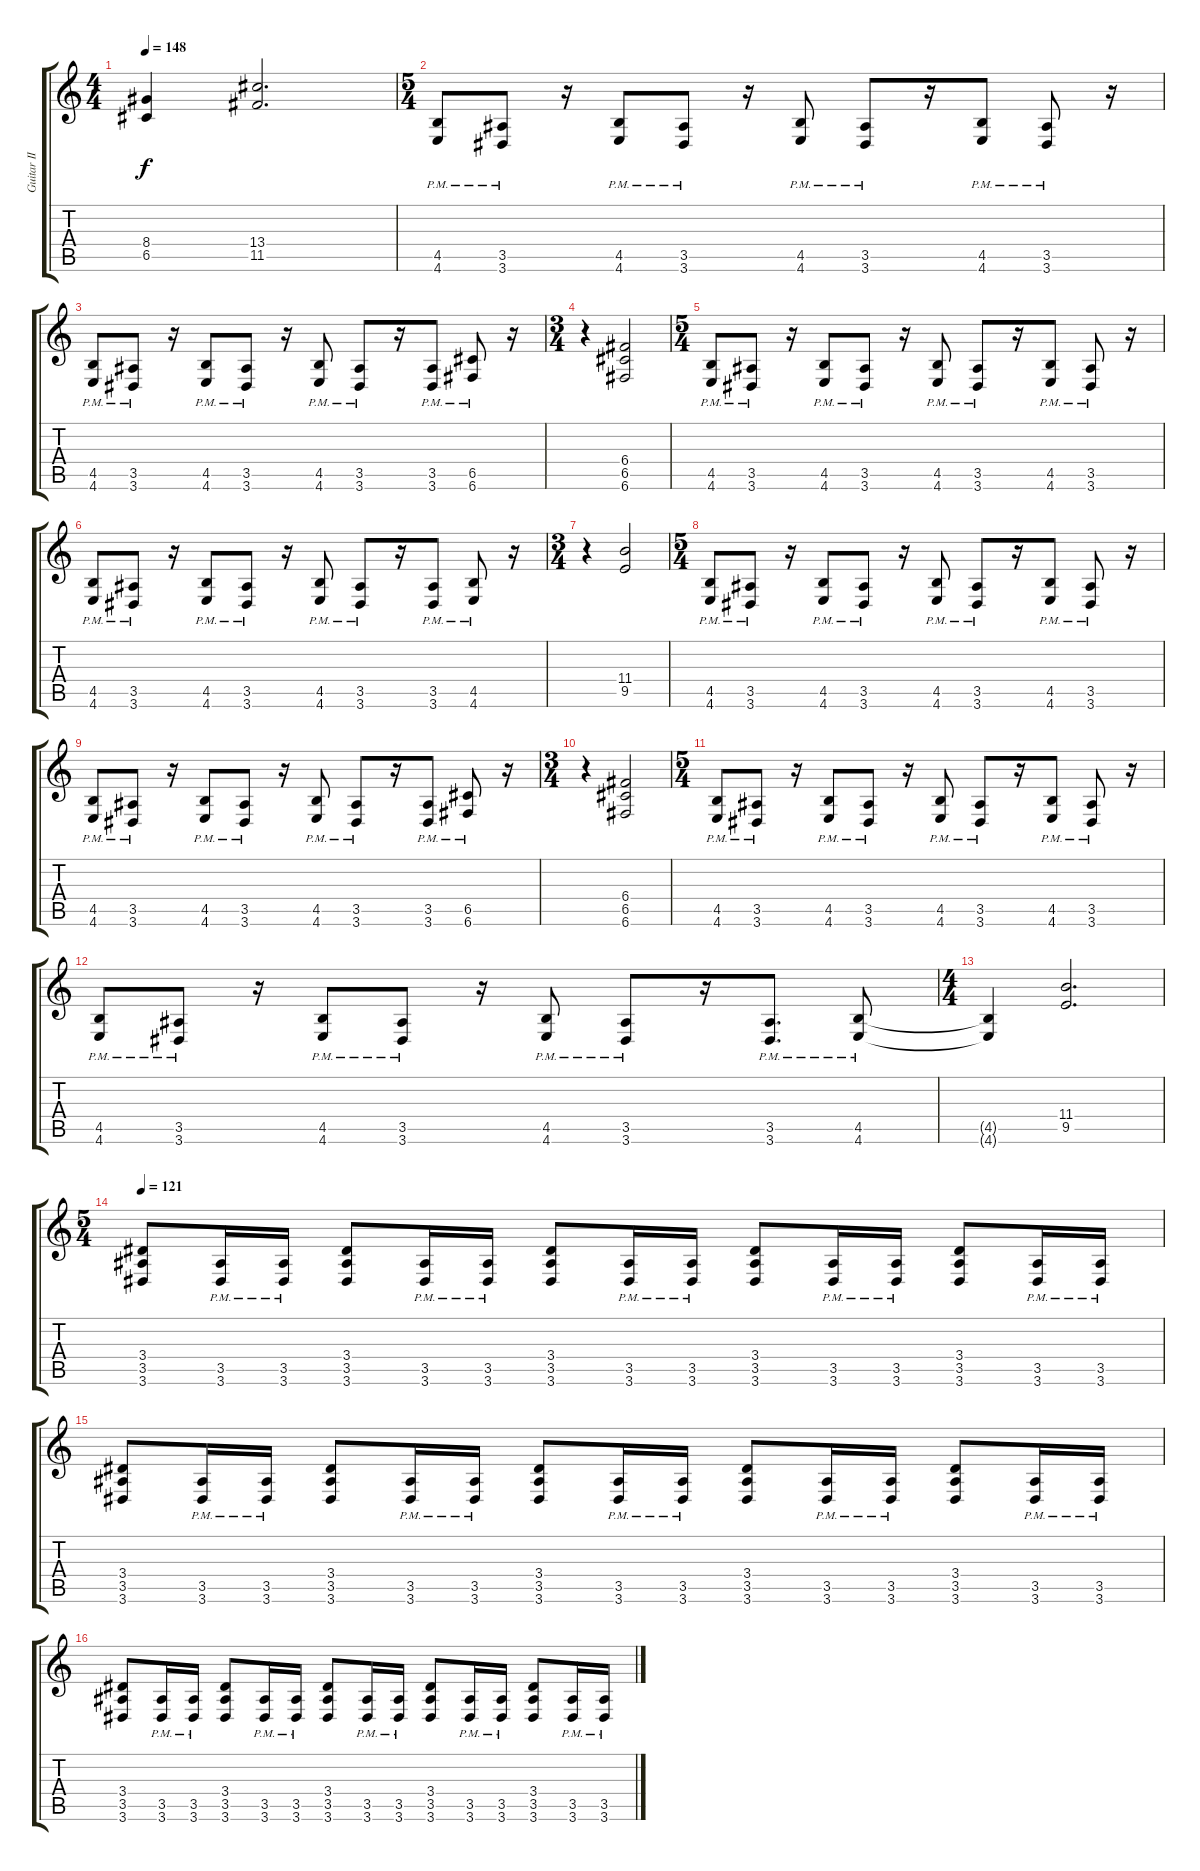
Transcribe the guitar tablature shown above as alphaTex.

\track ("Guitar II" "Guitar II") {instrument overdrivenguitar}
\staff {score tabs}
\tuning (D4 A3 F3 C3 G2 C2) {hide}
\ts (4 4)
\tempo 148
\clef g2
\ks c
(8.4 6.5).4{dy f} (13.4 11.5).2{d} |
\ts (5 4)
(4.5{pm} 4.6{pm}).8 (3.5{pm} 3.6{pm}).8 r.16 (4.5{pm} 4.6{pm}).8 (3.5{pm} 3.6{pm}).8 r.16 (4.5{pm} 4.6{pm}).8 (3.5{pm} 3.6{pm}).8 r.16 (4.5{pm} 4.6{pm}).8 (3.5{pm} 3.6{pm}).8 r.16 |
(4.5{pm} 4.6{pm}).8 (3.5{pm} 3.6{pm}).8 r.16 (4.5{pm} 4.6{pm}).8 (3.5{pm} 3.6{pm}).8 r.16 (4.5{pm} 4.6{pm}).8 (3.5{pm} 3.6{pm}).8 r.16 (3.5{pm} 3.6{pm}).8 (6.5{pm} 6.6{pm}).8 r.16 |
\ts (3 4)
r.4 (6.4 6.5 6.6).2 |
\ts (5 4)
(4.5{pm} 4.6{pm}).8 (3.5{pm} 3.6{pm}).8 r.16 (4.5{pm} 4.6{pm}).8 (3.5{pm} 3.6{pm}).8 r.16 (4.5{pm} 4.6{pm}).8 (3.5{pm} 3.6{pm}).8 r.16 (4.5{pm} 4.6{pm}).8 (3.5{pm} 3.6{pm}).8 r.16 |
(4.5{pm} 4.6{pm}).8 (3.5{pm} 3.6{pm}).8 r.16 (4.5{pm} 4.6{pm}).8 (3.5{pm} 3.6{pm}).8 r.16 (4.5{pm} 4.6{pm}).8 (3.5{pm} 3.6{pm}).8 r.16 (3.5{pm} 3.6{pm}).8 (4.5{pm} 4.6{pm}).8 r.16 |
\ts (3 4)
r.4 (11.4 9.5).2 |
\ts (5 4)
(4.5{pm} 4.6{pm}).8 (3.5{pm} 3.6{pm}).8 r.16 (4.5{pm} 4.6{pm}).8 (3.5{pm} 3.6{pm}).8 r.16 (4.5{pm} 4.6{pm}).8 (3.5{pm} 3.6{pm}).8 r.16 (4.5{pm} 4.6{pm}).8 (3.5{pm} 3.6{pm}).8 r.16 |
(4.5{pm} 4.6{pm}).8 (3.5{pm} 3.6{pm}).8 r.16 (4.5{pm} 4.6{pm}).8 (3.5{pm} 3.6{pm}).8 r.16 (4.5{pm} 4.6{pm}).8 (3.5{pm} 3.6{pm}).8 r.16 (3.5{pm} 3.6{pm}).8 (6.5{pm} 6.6{pm}).8 r.16 |
\ts (3 4)
r.4 (6.4 6.5 6.6).2 |
\ts (5 4)
(4.5{pm} 4.6{pm}).8 (3.5{pm} 3.6{pm}).8 r.16 (4.5{pm} 4.6{pm}).8 (3.5{pm} 3.6{pm}).8 r.16 (4.5{pm} 4.6{pm}).8 (3.5{pm} 3.6{pm}).8 r.16 (4.5{pm} 4.6{pm}).8 (3.5{pm} 3.6{pm}).8 r.16 |
(4.5{pm} 4.6{pm}).8 (3.5{pm} 3.6{pm}).8 r.16 (4.5{pm} 4.6{pm}).8 (3.5{pm} 3.6{pm}).8 r.16 (4.5{pm} 4.6{pm}).8 (3.5{pm} 3.6{pm}).8 r.16 (3.5{pm} 3.6{pm}).8{d} (4.5{pm} 4.6{pm}).8 |
\ts (4 4)
(4.5{t} 4.6{t}).4 (11.4 9.5).2{d} |
\ts (5 4)
\tempo 121
(3.4 3.5 3.6).8 (3.5{pm} 3.6{pm}).16 (3.5{pm} 3.6{pm}).16 (3.4 3.5 3.6).8 (3.5{pm} 3.6{pm}).16 (3.5{pm} 3.6{pm}).16 (3.4 3.5 3.6).8 (3.5{pm} 3.6{pm}).16 (3.5{pm} 3.6{pm}).16 (3.4 3.5 3.6).8 (3.5{pm} 3.6{pm}).16 (3.5{pm} 3.6{pm}).16 (3.4 3.5 3.6).8 (3.5{pm} 3.6{pm}).16 (3.5{pm} 3.6{pm}).16 |
(3.4 3.5 3.6).8 (3.5{pm} 3.6{pm}).16 (3.5{pm} 3.6{pm}).16 (3.4 3.5 3.6).8 (3.5{pm} 3.6{pm}).16 (3.5{pm} 3.6{pm}).16 (3.4 3.5 3.6).8 (3.5{pm} 3.6{pm}).16 (3.5{pm} 3.6{pm}).16 (3.4 3.5 3.6).8 (3.5{pm} 3.6{pm}).16 (3.5{pm} 3.6{pm}).16 (3.4 3.5 3.6).8 (3.5{pm} 3.6{pm}).16 (3.5{pm} 3.6{pm}).16 |
(3.4 3.5 3.6).8 (3.5{pm} 3.6{pm}).16 (3.5{pm} 3.6{pm}).16 (3.4 3.5 3.6).8 (3.5{pm} 3.6{pm}).16 (3.5{pm} 3.6{pm}).16 (3.4 3.5 3.6).8 (3.5{pm} 3.6{pm}).16 (3.5{pm} 3.6{pm}).16 (3.4 3.5 3.6).8 (3.5{pm} 3.6{pm}).16 (3.5{pm} 3.6{pm}).16 (3.4 3.5 3.6).8 (3.5{pm} 3.6{pm}).16 (3.5{pm} 3.6{pm}).16
